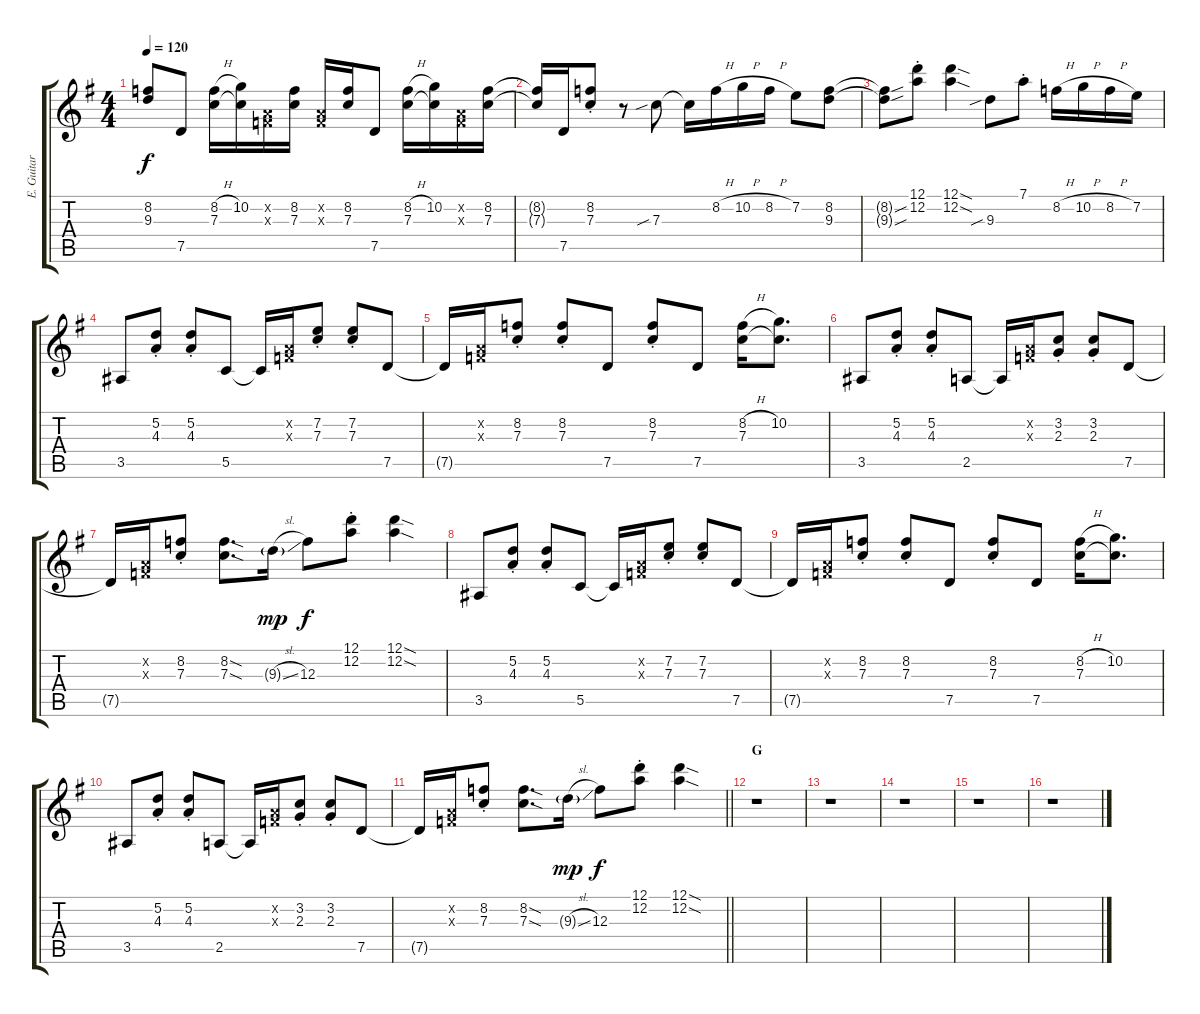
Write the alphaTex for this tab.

\track ("E. Guitar III" "E. Guitar ") {instrument overdrivenguitar}
\staff {score tabs}
\tuning (D4 A3 F3 C3 G2 D2) {hide}
\ts (4 4)
\tempo 120
\clef g2
\ks g
(8.2{t} 9.3{t}).8{dy f} 7.5.8 (8.2{h} 7.3).16 (10.2 7.3{t}).16 (0.2{x} 0.3{x}).16 (8.2 7.3).16 (0.2{x} 0.3{x}).16 (8.2 7.3).16 7.5.8 (8.2{h} 7.3).16 (10.2 7.3{t}).16 (0.2{x} 0.3{x}).16 (8.2 7.3).16 |
(8.2{t} 7.3{t}).16 7.5.16 (8.2{st} 7.3{st}).8 r.8 7.3{sib}.8 7.3{t}.16 8.2{h}.16 10.2{h}.16 8.2{h}.16 7.2.8 (8.2 9.3).8 |
(8.2{sou t} 9.3{sou t}).8 (12.1{st} 12.2{st}).8 (12.1{sod} 12.2{sod}).4 9.3{sib}.8 7.1{st}.8 8.2{h}.16 10.2{h}.16 8.2{h}.16 7.2.16 |
3.5.8 (5.2{st} 4.3{st}).8 (5.2{st} 4.3{st}).8 5.5.8 5.5{t}.16 (0.2{x} 0.3{x}).16 (7.2{st} 7.3{st}).8 (7.2{st} 7.3{st}).8 7.5.8 |
7.5{t}.16 (0.2{x} 0.3{x}).16 (8.2{st} 7.3{st}).8 (8.2{st} 7.3{st}).8 7.5.8 (8.2{st} 7.3{st}).8 7.5.8 (8.2{h} 7.3).16 (10.2 7.3{t}).8{d} |
3.5.8 (5.2{st} 4.3{st}).8 (5.2{st} 4.3{st}).8 2.5.8 2.5{t}.16 (0.2{x} 0.3{x}).16 (3.2{st} 2.3{st}).8 (3.2{st} 2.3{st}).8 7.5.8 |
7.5{t}.16 (0.2{x} 0.3{x}).16 (8.2{st} 7.3{st}).8 (8.2{sod} 7.3{sod}).8{d} 9.3{sl g}.16{dy mp} 12.3.8{dy f} (12.1{st} 12.2{st}).8 (12.1{sod} 12.2{sod}).4 |
3.5.8 (5.2{st} 4.3{st}).8 (5.2{st} 4.3{st}).8 5.5.8 5.5{t}.16 (0.2{x} 0.3{x}).16 (7.2{st} 7.3{st}).8 (7.2{st} 7.3{st}).8 7.5.8 |
7.5{t}.16 (0.2{x} 0.3{x}).16 (8.2{st} 7.3{st}).8 (8.2{st} 7.3{st}).8 7.5.8 (8.2{st} 7.3{st}).8 7.5.8 (8.2{h} 7.3).16 (10.2 7.3{t}).8{d} |
3.5.8 (5.2{st} 4.3{st}).8 (5.2{st} 4.3{st}).8 2.5.8 2.5{t}.16 (0.2{x} 0.3{x}).16 (3.2{st} 2.3{st}).8 (3.2{st} 2.3{st}).8 7.5.8 |
\barLineRight lightlight
7.5{t}.16 (0.2{x} 0.3{x}).16 (8.2{st} 7.3{st}).8 (8.2{sod} 7.3{sod}).8{d} 9.3{sl g}.16{dy mp} 12.3.8{dy f} (12.1{st} 12.2{st}).8 (12.1{sod} 12.2{sod}).4 |
\section ("" "G")
r.1 |
r.1 |
r.1 |
r.1 |
r.1
